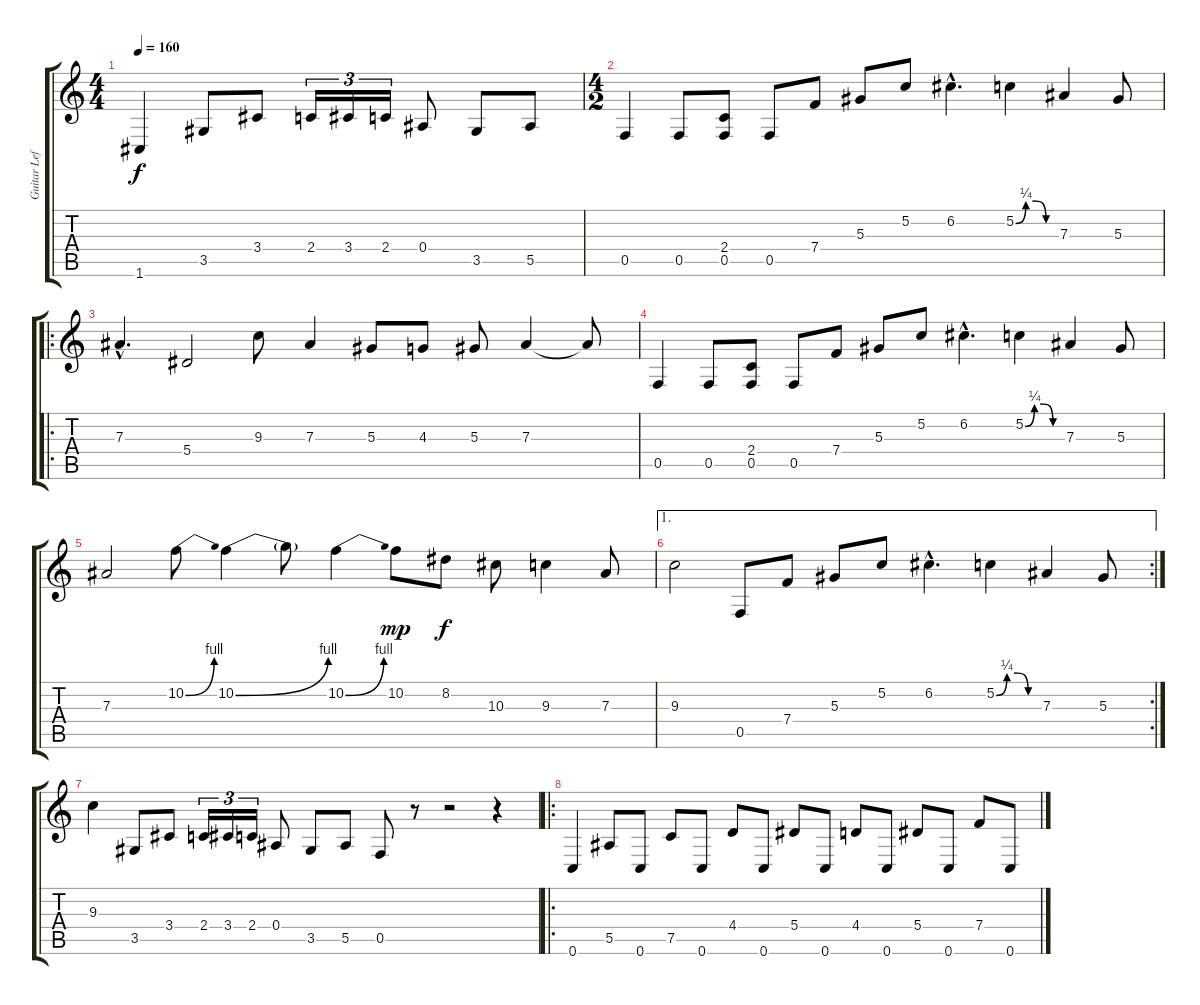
\track ("Guitar Left" "Guitar Lef") {instrument distortionguitar}
\staff {score tabs}
\tuning (C4 G3 Eb3 Bb2 F2 C2) {hide}
\ts (4 4)
\tempo 160
\clef g2
\ks c
1.6.4{dy f instrument distortionguitar} 3.5.8 3.4.8 2.4.16{tu (3 2)} 3.4.16{tu (3 2)} 2.4.16{tu (3 2)} 0.4.8 3.5.8 5.5.8 |
\ts (4 2)
0.5.4 0.5.8 (2.4 0.5).8 0.5.8 7.4.8 5.3.8 5.2.8 6.2{hac}.4{d} 5.2{be (custom 0 0 15 1 30 1 45 0 60 0)}.4 7.3.4 5.3.8 |
\ro
7.3{hac}.4{d} 5.4.2 9.3.8 7.3.4 5.3.8 4.3.8 5.3.8 7.3.4 7.3{t}.8 |
0.5.4 0.5.8 (2.4 0.5).8 0.5.8 7.4.8 5.3.8 5.2.8 6.2{hac}.4{d} 5.2{be (custom 0 0 15 1 30 1 45 0 60 0)}.4 7.3.4 5.3.8 |
7.3.2 10.2{be (bend 0 0 60 4)}.8 10.2{be (bend 0 0 60 4)}.4 10.2{t}.8 10.2{be (bend 0 0 60 4)}.4 10.2.8{dy mp} 8.2.8{dy f} 10.3.8 9.3.4 7.3.8 |
\ae 1
\rc 2
9.3.2 0.5.8 7.4.8 5.3.8 5.2.8 6.2{hac}.4{d} 5.2{be (custom 0 0 15 1 30 1 45 0 60 0)}.4 7.3.4 5.3.8 |
9.3.4 3.5.8 3.4.8 2.4.16{tu (3 2)} 3.4.16{tu (3 2)} 2.4.16{tu (3 2)} 0.4.8 3.5.8 5.5.8 0.5.8 r.8 r.2 r.4 |
\ro
0.6.4 5.5.8 0.6.8 7.5.8 0.6.8 4.4.8 0.6.8 5.4.8 0.6.8 4.4.8 0.6.8 5.4.8 0.6.8 7.4.8 0.6.8
